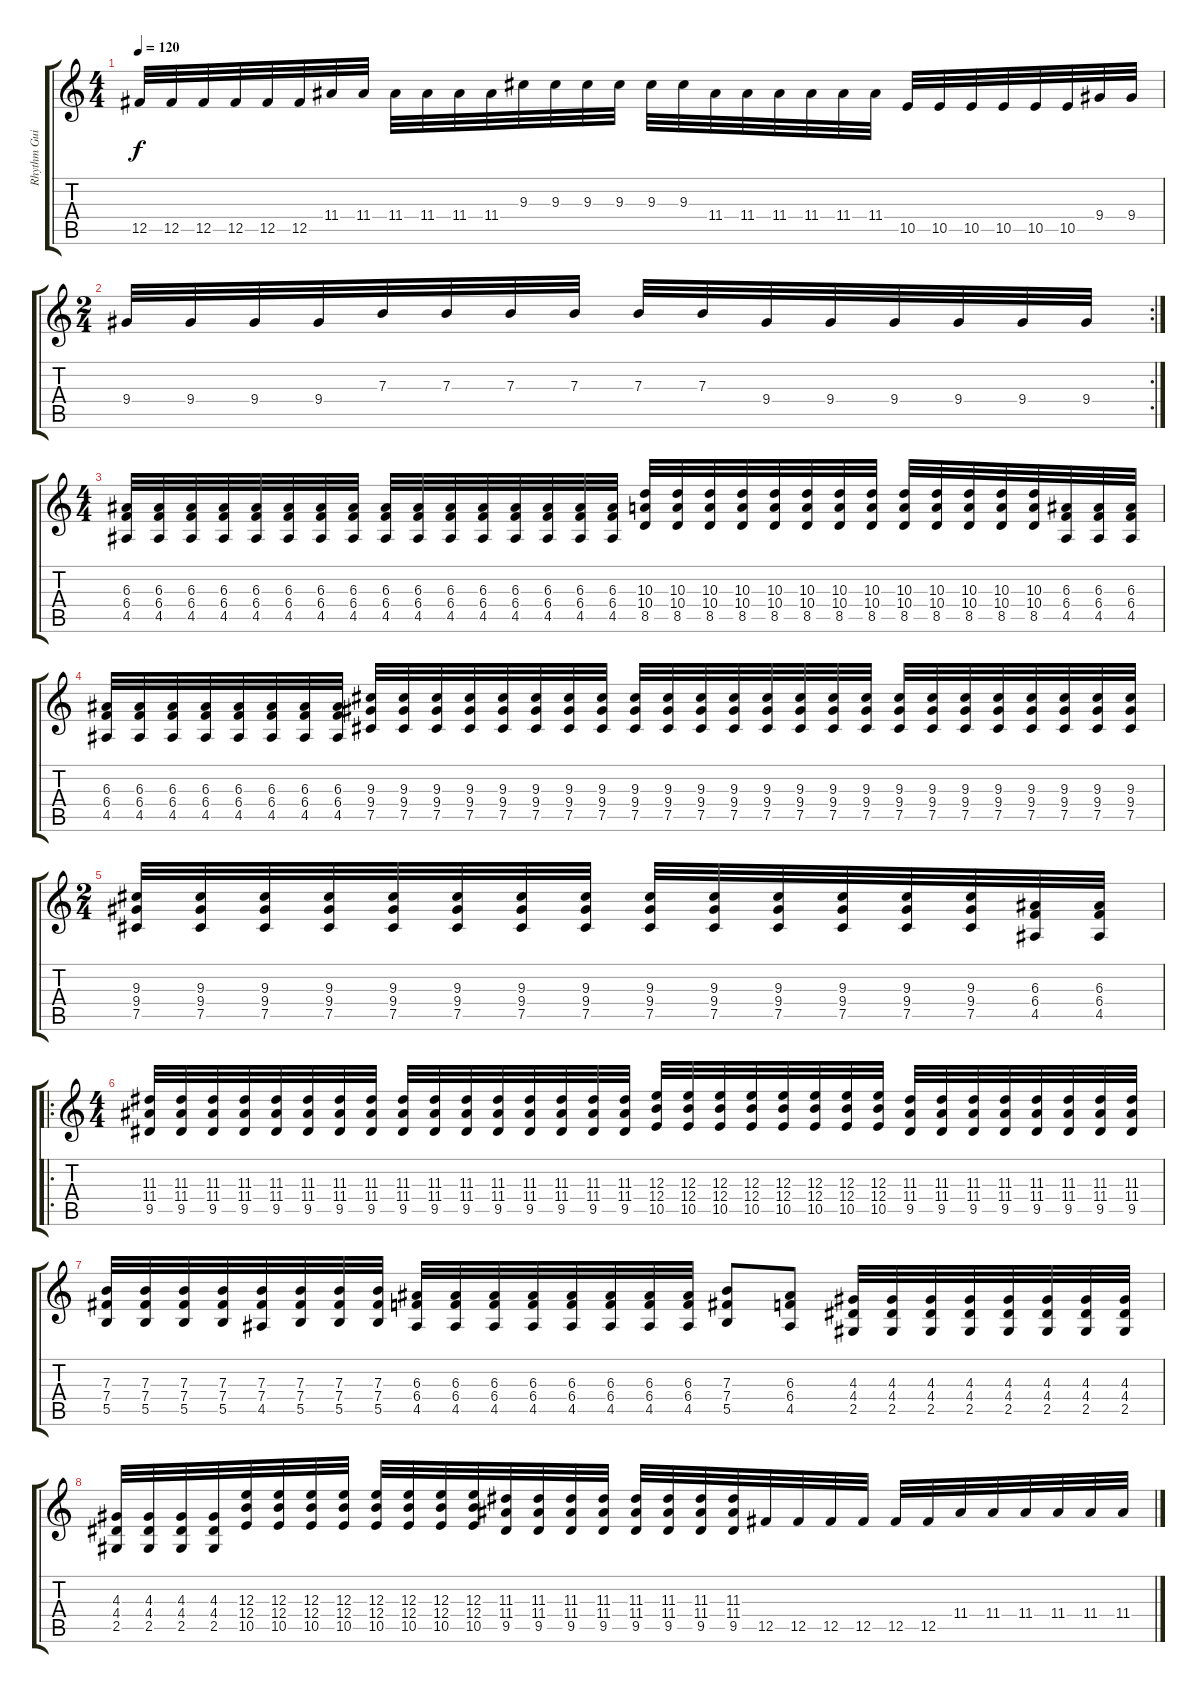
\track ("Rhythm Guitar" "Rhythm Gui") {instrument overdrivenguitar}
\staff {score tabs}
\tuning (Db4 Ab3 E3 B2 Gb2 Db2) {hide}
\ts (4 4)
\tempo 120
\clef g2
\ks c
12.5.32{dy f} 12.5.32 12.5.32 12.5.32 12.5.32 12.5.32 11.4.32 11.4.32 11.4.32 11.4.32 11.4.32 11.4.32 9.3.32 9.3.32 9.3.32 9.3.32 9.3.32 9.3.32 11.4.32 11.4.32 11.4.32 11.4.32 11.4.32 11.4.32 10.5.32 10.5.32 10.5.32 10.5.32 10.5.32 10.5.32 9.4.32 9.4.32 |
\rc 2
\ts (2 4)
9.4.32 9.4.32 9.4.32 9.4.32 7.3.32 7.3.32 7.3.32 7.3.32 7.3.32 7.3.32 9.4.32 9.4.32 9.4.32 9.4.32 9.4.32 9.4.32 |
\ts (4 4)
(6.3 6.4 4.5).32 (6.3 6.4 4.5).32 (6.3 6.4 4.5).32 (6.3 6.4 4.5).32 (6.3 6.4 4.5).32 (6.3 6.4 4.5).32 (6.3 6.4 4.5).32 (6.3 6.4 4.5).32 (6.3 6.4 4.5).32 (6.3 6.4 4.5).32 (6.3 6.4 4.5).32 (6.3 6.4 4.5).32 (6.3 6.4 4.5).32 (6.3 6.4 4.5).32 (6.3 6.4 4.5).32 (6.3 6.4 4.5).32 (10.3 10.4 8.5).32 (10.3 10.4 8.5).32 (10.3 10.4 8.5).32 (10.3 10.4 8.5).32 (10.3 10.4 8.5).32 (10.3 10.4 8.5).32 (10.3 10.4 8.5).32 (10.3 10.4 8.5).32 (10.3 10.4 8.5).32 (10.3 10.4 8.5).32 (10.3 10.4 8.5).32 (10.3 10.4 8.5).32 (10.3 10.4 8.5).32 (6.3 6.4 4.5).32 (6.3 6.4 4.5).32 (6.3 6.4 4.5).32 |
(6.3 6.4 4.5).32 (6.3 6.4 4.5).32 (6.3 6.4 4.5).32 (6.3 6.4 4.5).32 (6.3 6.4 4.5).32 (6.3 6.4 4.5).32 (6.3 6.4 4.5).32 (6.3 6.4 4.5).32 (9.3 9.4 7.5).32 (9.3 9.4 7.5).32 (9.3 9.4 7.5).32 (9.3 9.4 7.5).32 (9.3 9.4 7.5).32 (9.3 9.4 7.5).32 (9.3 9.4 7.5).32 (9.3 9.4 7.5).32 (9.3 9.4 7.5).32 (9.3 9.4 7.5).32 (9.3 9.4 7.5).32 (9.3 9.4 7.5).32 (9.3 9.4 7.5).32 (9.3 9.4 7.5).32 (9.3 9.4 7.5).32 (9.3 9.4 7.5).32 (9.3 9.4 7.5).32 (9.3 9.4 7.5).32 (9.3 9.4 7.5).32 (9.3 9.4 7.5).32 (9.3 9.4 7.5).32 (9.3 9.4 7.5).32 (9.3 9.4 7.5).32 (9.3 9.4 7.5).32 |
\ts (2 4)
(9.3 9.4 7.5).32 (9.3 9.4 7.5).32 (9.3 9.4 7.5).32 (9.3 9.4 7.5).32 (9.3 9.4 7.5).32 (9.3 9.4 7.5).32 (9.3 9.4 7.5).32 (9.3 9.4 7.5).32 (9.3 9.4 7.5).32 (9.3 9.4 7.5).32 (9.3 9.4 7.5).32 (9.3 9.4 7.5).32 (9.3 9.4 7.5).32 (9.3 9.4 7.5).32 (6.3 6.4 4.5).32 (6.3 6.4 4.5).32 |
\ro
\ts (4 4)
(11.3 11.4 9.5).32 (11.3 11.4 9.5).32 (11.3 11.4 9.5).32 (11.3 11.4 9.5).32 (11.3 11.4 9.5).32 (11.3 11.4 9.5).32 (11.3 11.4 9.5).32 (11.3 11.4 9.5).32 (11.3 11.4 9.5).32 (11.3 11.4 9.5).32 (11.3 11.4 9.5).32 (11.3 11.4 9.5).32 (11.3 11.4 9.5).32 (11.3 11.4 9.5).32 (11.3 11.4 9.5).32 (11.3 11.4 9.5).32 (12.3 12.4 10.5).32 (12.3 12.4 10.5).32 (12.3 12.4 10.5).32 (12.3 12.4 10.5).32 (12.3 12.4 10.5).32 (12.3 12.4 10.5).32 (12.3 12.4 10.5).32 (12.3 12.4 10.5).32 (11.3 11.4 9.5).32 (11.3 11.4 9.5).32 (11.3 11.4 9.5).32 (11.3 11.4 9.5).32 (11.3 11.4 9.5).32 (11.3 11.4 9.5).32 (11.3 11.4 9.5).32 (11.3 11.4 9.5).32 |
(7.3 7.4 5.5).32 (7.3 7.4 5.5).32 (7.3 7.4 5.5).32 (7.3 7.4 5.5).32 (7.3 7.4 4.5).32 (7.3 7.4 5.5).32 (7.3 7.4 5.5).32 (7.3 7.4 5.5).32 (6.3 6.4 4.5).32 (6.3 6.4 4.5).32 (6.3 6.4 4.5).32 (6.3 6.4 4.5).32 (6.3 6.4 4.5).32 (6.3 6.4 4.5).32 (6.3 6.4 4.5).32 (6.3 6.4 4.5).32 (7.3 7.4 5.5).8 (6.3 6.4 4.5).8 (4.3 4.4 2.5).32 (4.3 4.4 2.5).32 (4.3 4.4 2.5).32 (4.3 4.4 2.5).32 (4.3 4.4 2.5).32 (4.3 4.4 2.5).32 (4.3 4.4 2.5).32 (4.3 4.4 2.5).32 |
(4.3 4.4 2.5).32 (4.3 4.4 2.5).32 (4.3 4.4 2.5).32 (4.3 4.4 2.5).32 (12.3 12.4 10.5).32 (12.3 12.4 10.5).32 (12.3 12.4 10.5).32 (12.3 12.4 10.5).32 (12.3 12.4 10.5).32 (12.3 12.4 10.5).32 (12.3 12.4 10.5).32 (12.3 12.4 10.5).32 (11.3 11.4 9.5).32 (11.3 11.4 9.5).32 (11.3 11.4 9.5).32 (11.3 11.4 9.5).32 (11.3 11.4 9.5).32 (11.3 11.4 9.5).32 (11.3 11.4 9.5).32 (11.3 11.4 9.5).32 12.5.32 12.5.32 12.5.32 12.5.32 12.5.32 12.5.32 11.4.32 11.4.32 11.4.32 11.4.32 11.4.32 11.4.32
